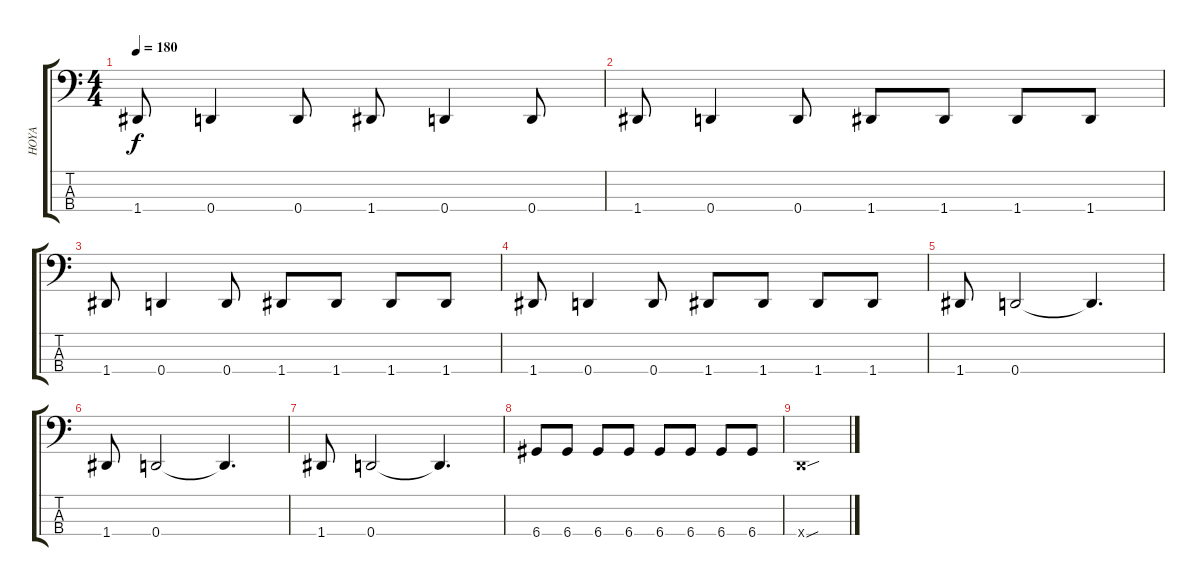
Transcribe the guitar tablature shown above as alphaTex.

\track ("HOYA" "HOYA") {instrument electricbasspick}
\staff {score tabs}
\tuning (G2 D2 A1 D1) {hide}
\ts (4 4)
\tempo 180
\clef f4
\ks c
1.4.8{dy f} 0.4.4 0.4.8 1.4.8 0.4.4 0.4.8 |
1.4.8 0.4.4 0.4.8 1.4.8 1.4.8 1.4.8 1.4.8 |
1.4.8 0.4.4 0.4.8 1.4.8 1.4.8 1.4.8 1.4.8 |
1.4.8 0.4.4 0.4.8 1.4.8 1.4.8 1.4.8 1.4.8 |
1.4.8 0.4.2 0.4{t}.4{d} |
1.4.8 0.4.2 0.4{t}.4{d} |
1.4.8 0.4.2 0.4{t}.4{d} |
6.4.8 6.4.8 6.4.8 6.4.8 6.4.8 6.4.8 6.4.8 6.4.8 |
0.4{sou x}.1
